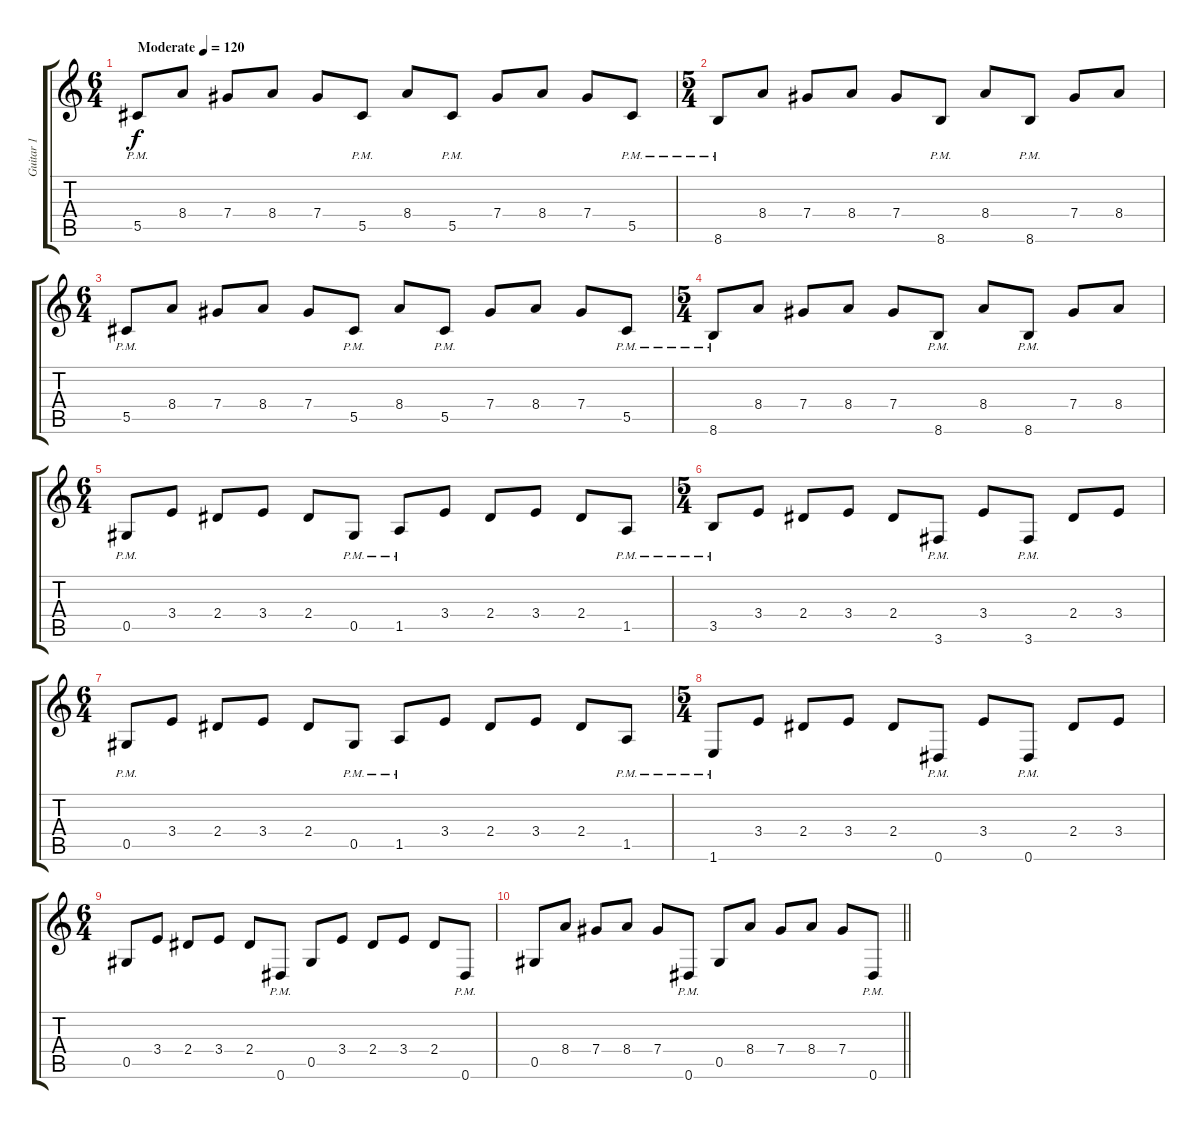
\track ("Guitar 1" "Guitar 1") {instrument distortionguitar}
\staff {score tabs}
\tuning (Eb4 Bb3 Gb3 Db3 Ab2 Eb2) {hide}
\ts (6 4)
\tempo (120 "Moderate")
\clef g2
\ks c
5.5{pm}.8{dy f instrument distortionguitar} 8.4.8 7.4.8 8.4.8 7.4.8 5.5{pm}.8 8.4.8 5.5{pm}.8 7.4.8 8.4.8 7.4.8 5.5{pm}.8 |
\ts (5 4)
8.6{pm}.8 8.4.8 7.4.8 8.4.8 7.4.8 8.6{pm}.8 8.4.8 8.6{pm}.8 7.4.8 8.4.8 |
\ts (6 4)
5.5{pm}.8 8.4.8 7.4.8 8.4.8 7.4.8 5.5{pm}.8 8.4.8 5.5{pm}.8 7.4.8 8.4.8 7.4.8 5.5{pm}.8 |
\ts (5 4)
8.6{pm}.8 8.4.8 7.4.8 8.4.8 7.4.8 8.6{pm}.8 8.4.8 8.6{pm}.8 7.4.8 8.4.8 |
\ts (6 4)
0.5{pm}.8 3.4.8 2.4.8 3.4.8 2.4.8 0.5{pm}.8 1.5{pm}.8 3.4.8 2.4.8 3.4.8 2.4.8 1.5{pm}.8 |
\ts (5 4)
3.5{pm}.8 3.4.8 2.4.8 3.4.8 2.4.8 3.6{pm}.8 3.4.8 3.6{pm}.8 2.4.8 3.4.8 |
\ts (6 4)
0.5{pm}.8 3.4.8 2.4.8 3.4.8 2.4.8 0.5{pm}.8 1.5{pm}.8 3.4.8 2.4.8 3.4.8 2.4.8 1.5{pm}.8 |
\ts (5 4)
1.6{pm}.8 3.4.8 2.4.8 3.4.8 2.4.8 0.6{pm}.8 3.4.8 0.6{pm}.8 2.4.8 3.4.8 |
\ts (6 4)
0.5.8 3.4.8 2.4.8 3.4.8 2.4.8 0.6{pm}.8 0.5.8 3.4.8 2.4.8 3.4.8 2.4.8 0.6{pm}.8 |
\barLineRight lightlight
0.5.8 8.4.8 7.4.8 8.4.8 7.4.8 0.6{pm}.8 0.5.8 8.4.8 7.4.8 8.4.8 7.4.8 0.6{pm}.8
